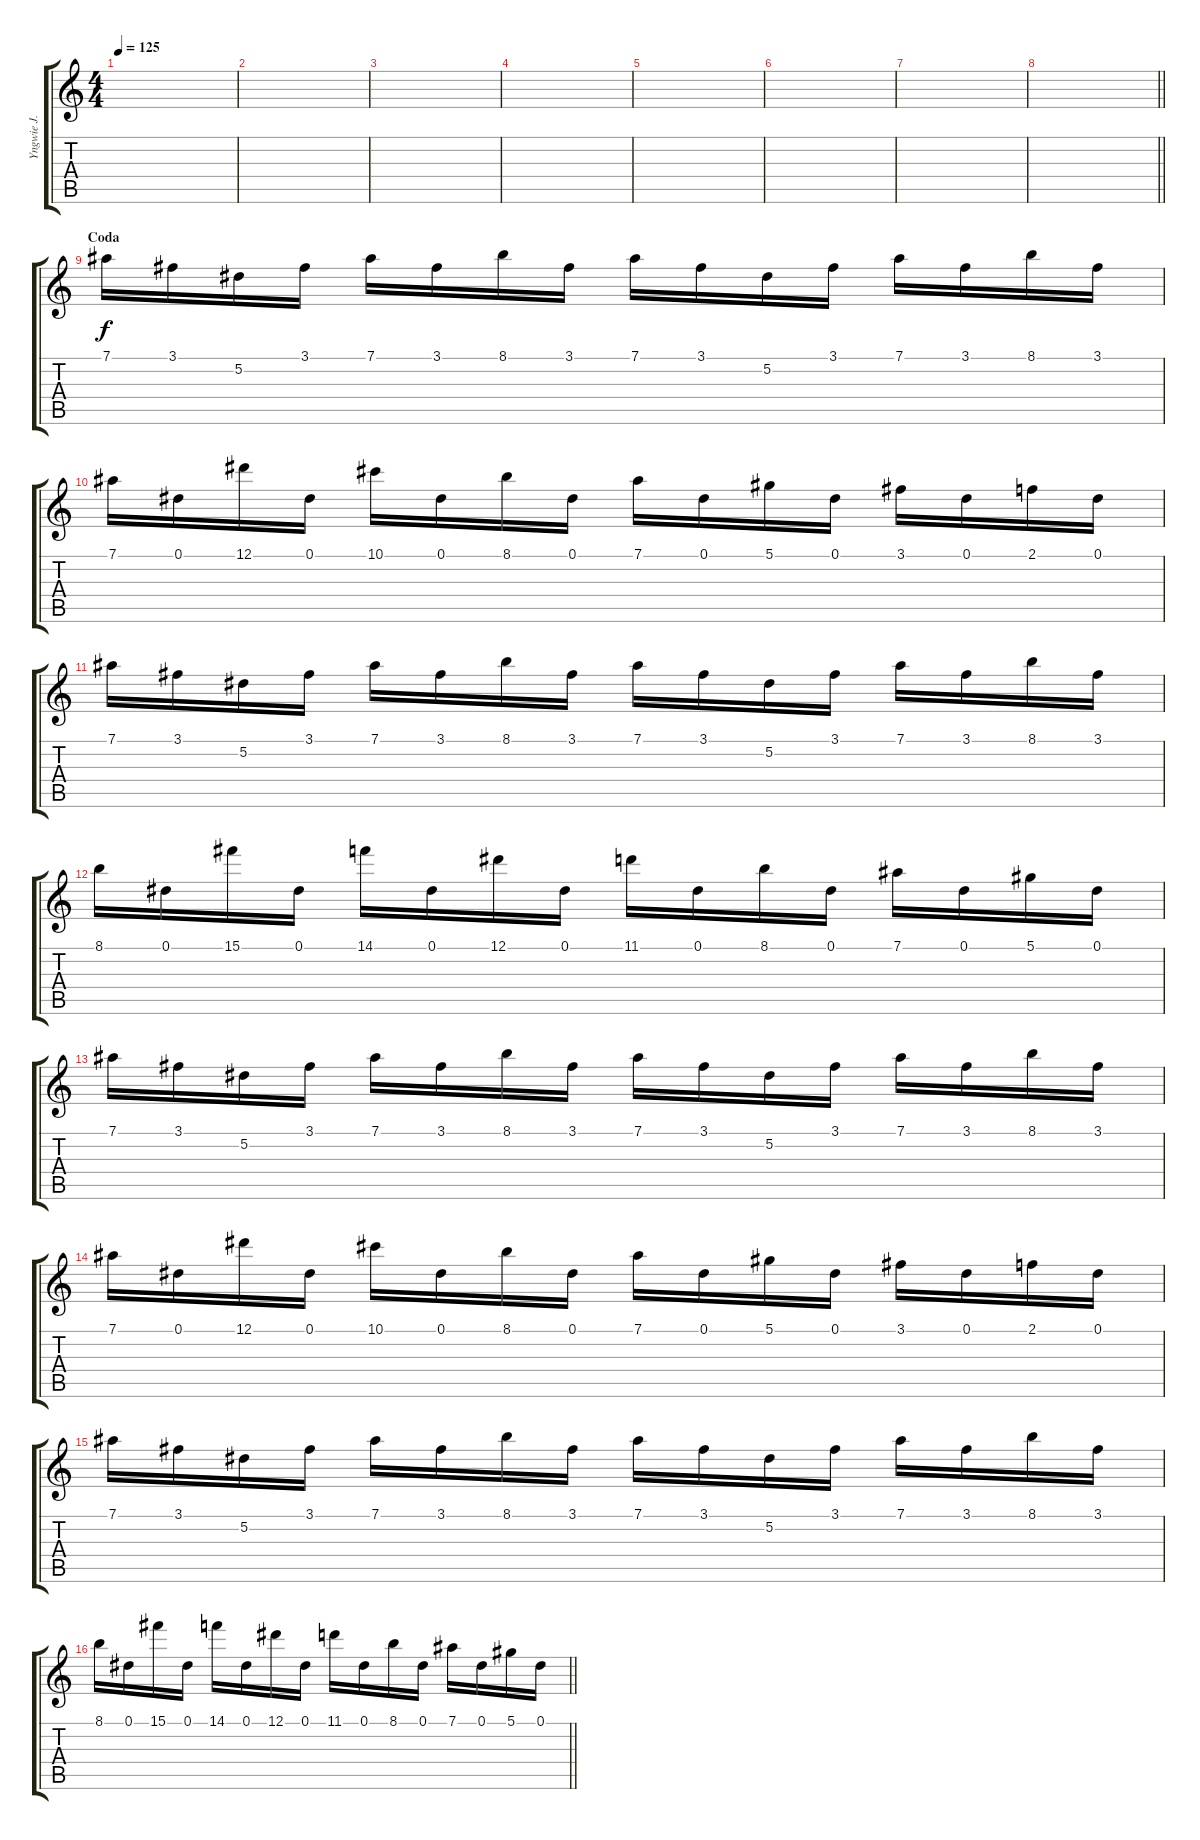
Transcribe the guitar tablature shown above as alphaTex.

\track ("Yngwie J. Malmsteen" "Yngwie J. ") {instrument overdrivenguitar}
\staff {score tabs}
\tuning (Eb4 Bb3 Gb3 Db3 Ab2 Eb2) {hide}
\ts (4 4)
\tempo 125
\clef g2
\ks c
|
|
|
|
|
|
|
\barLineRight lightlight
|
\section ("" "Coda")
7.1.16 3.1.16 5.2.16 3.1.16 7.1.16 3.1.16 8.1.16 3.1.16 7.1.16 3.1.16 5.2.16 3.1.16 7.1.16 3.1.16 8.1.16 3.1.16 |
7.1.16 0.1.16 12.1.16 0.1.16 10.1.16 0.1.16 8.1.16 0.1.16 7.1.16 0.1.16 5.1.16 0.1.16 3.1.16 0.1.16 2.1.16 0.1.16 |
7.1.16 3.1.16 5.2.16 3.1.16 7.1.16 3.1.16 8.1.16 3.1.16 7.1.16 3.1.16 5.2.16 3.1.16 7.1.16 3.1.16 8.1.16 3.1.16 |
8.1.16 0.1.16 15.1.16 0.1.16 14.1.16 0.1.16 12.1.16 0.1.16 11.1.16 0.1.16 8.1.16 0.1.16 7.1.16 0.1.16 5.1.16 0.1.16 |
7.1.16 3.1.16 5.2.16 3.1.16 7.1.16 3.1.16 8.1.16 3.1.16 7.1.16 3.1.16 5.2.16 3.1.16 7.1.16 3.1.16 8.1.16 3.1.16 |
7.1.16 0.1.16 12.1.16 0.1.16 10.1.16 0.1.16 8.1.16 0.1.16 7.1.16 0.1.16 5.1.16 0.1.16 3.1.16 0.1.16 2.1.16 0.1.16 |
7.1.16 3.1.16 5.2.16 3.1.16 7.1.16 3.1.16 8.1.16 3.1.16 7.1.16 3.1.16 5.2.16 3.1.16 7.1.16 3.1.16 8.1.16 3.1.16 |
\barLineRight lightlight
8.1.16 0.1.16 15.1.16 0.1.16 14.1.16 0.1.16 12.1.16 0.1.16 11.1.16 0.1.16 8.1.16 0.1.16 7.1.16 0.1.16 5.1.16 0.1.16
